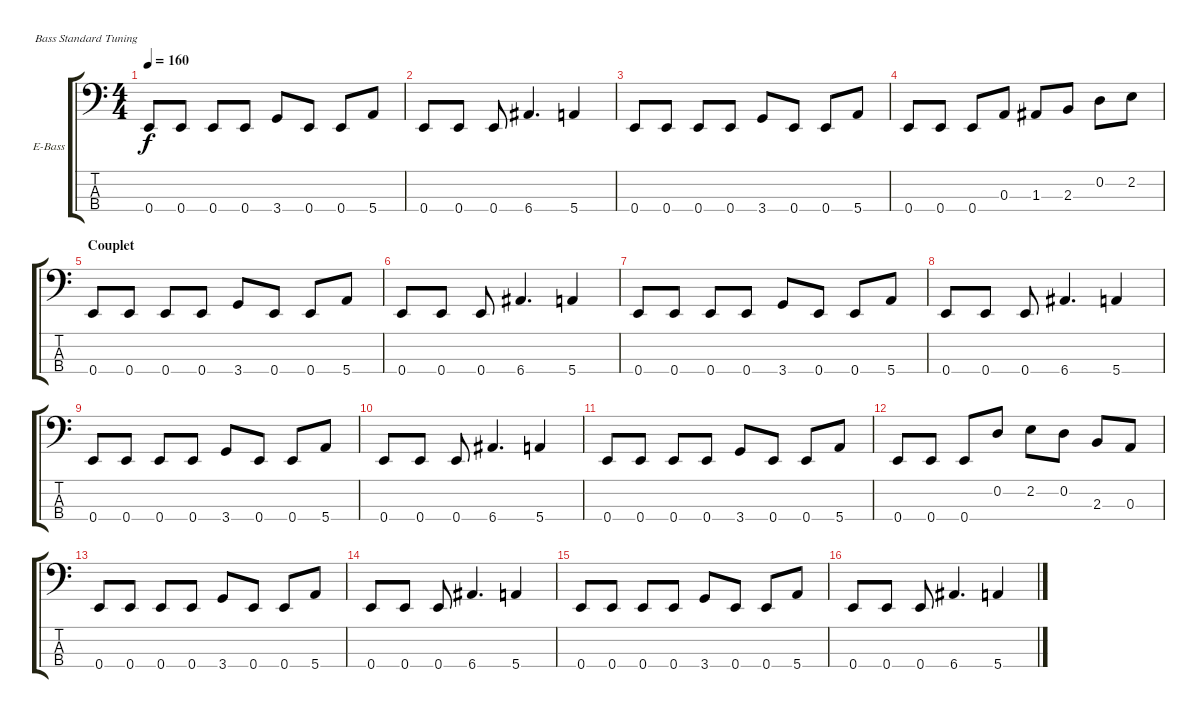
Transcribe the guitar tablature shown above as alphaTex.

\bracketExtendMode groupsimilarinstruments
\firstSystemTrackNameOrientation horizontal
\otherSystemsTrackNameOrientation horizontal
\track ("Bass" "E-Bass") {instrument electricbassfinger}
\staff {score tabs}
\tuning (G2 D2 A1 E1)
\ts (4 4)
\tempo 160
\clef f4
\ks c
0.4.8{dy f} 0.4.8 0.4.8 0.4.8 3.4.8 0.4.8 0.4.8 5.4.8 |
0.4.8 0.4.8 0.4.8 6.4.4{d} 5.4.4 |
0.4.8 0.4.8 0.4.8 0.4.8 3.4.8 0.4.8 0.4.8 5.4.8 |
0.4.8 0.4.8 0.4.8 0.3.8 1.3.8 2.3.8 0.2.8 2.2.8 |
\section ("" "Couplet")
0.4.8 0.4.8 0.4.8 0.4.8 3.4.8 0.4.8 0.4.8 5.4.8 |
0.4.8 0.4.8 0.4.8 6.4.4{d} 5.4.4 |
0.4.8 0.4.8 0.4.8 0.4.8 3.4.8 0.4.8 0.4.8 5.4.8 |
0.4.8 0.4.8 0.4.8 6.4.4{d} 5.4.4 |
0.4.8 0.4.8 0.4.8 0.4.8 3.4.8 0.4.8 0.4.8 5.4.8 |
0.4.8 0.4.8 0.4.8 6.4.4{d} 5.4.4 |
0.4.8 0.4.8 0.4.8 0.4.8 3.4.8 0.4.8 0.4.8 5.4.8 |
0.4.8 0.4.8 0.4.8 0.2.8 2.2.8 0.2.8 2.3.8 0.3.8 |
0.4.8 0.4.8 0.4.8 0.4.8 3.4.8 0.4.8 0.4.8 5.4.8 |
0.4.8 0.4.8 0.4.8 6.4.4{d} 5.4.4 |
0.4.8 0.4.8 0.4.8 0.4.8 3.4.8 0.4.8 0.4.8 5.4.8 |
0.4.8 0.4.8 0.4.8 6.4.4{d} 5.4.4
